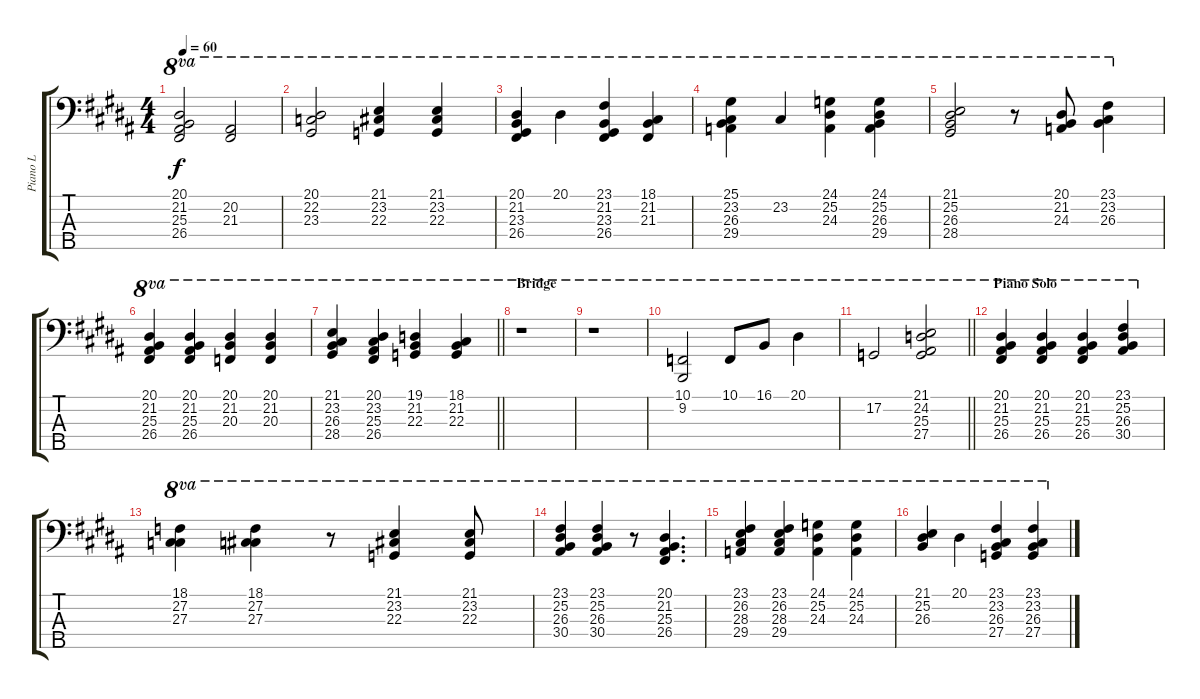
\track ("Piano L" "Piano L") {instrument acousticgrandpiano}
\staff {score tabs}
\tuning (G2 D2 A1 E1 B0) {hide}
\ts (4 4)
\tempo 60
\clef f4
\ks g#minor
(20.1 21.2 25.3 26.4).2{ot 8va dy f} (20.2 21.3).2{ot 8va} |
(20.1 22.2 23.3).2{ot 8va} (21.1 23.2 22.3).4{ot 8va} (21.1 23.2 22.3).4{ot 8va} |
(20.1 21.2 23.3 26.4).4{ot 8va} 20.1.4{ot 8va} (23.1 21.2 23.3 26.4).4{ot 8va} (18.1 21.2 21.3).4{ot 8va} |
(25.1 23.2 26.3 29.4).4{ot 8va} 23.2.4{ot 8va} (24.1 25.2 24.3).4{ot 8va} (24.1 25.2 26.3 29.4).4{ot 8va} |
(21.1 25.2 26.3 28.4).2{ot 8va} r.8{ot 8va} (20.1 21.2 24.3).8{ot 8va} (23.1 23.2 26.3).4{ot 8va} |
(20.1 21.2 25.3 26.4).4{ot 8va} (20.1 21.2 25.3 26.4).4{ot 8va} (20.1 21.2 20.3).4{ot 8va} (20.1 21.2 20.3).4{ot 8va} |
\barLineRight lightlight
(21.1 23.2 26.3 28.4).4{ot 8va} (20.1 23.2 25.3 26.4).4{ot 8va} (19.1 21.2 22.3).4{ot 8va} (18.1 21.2 22.3).4{ot 8va} |
\section ("" "Bridge")
r.1{ot 8va} |
r.1{ot 8va} |
(10.1 9.2).2{ot 8va} 10.1.8{ot 8va} 16.1.8{ot 8va} 20.1.4{ot 8va} |
\barLineRight lightlight
17.2.2{ot 8va} (21.1 24.2 25.3 27.4).2{ot 8va} |
\section ("" "Piano Solo")
(20.1 21.2 25.3 26.4).4{ot 8va} (20.1 21.2 25.3 26.4).4{ot 8va} (20.1 21.2 25.3 26.4).4{ot 8va} (23.1 25.2 26.3 30.4).4{ot 8va} |
(18.1 27.2 27.3).4{ot 8va} (18.1 27.2 27.3).4{ot 8va} r.8{ot 8va} (21.1 23.2 22.3).4{ot 8va} (21.1 23.2 22.3).8{ot 8va} |
(23.1 25.2 26.3 30.4).4{ot 8va} (23.1 25.2 26.3 30.4).4{ot 8va} r.8{ot 8va} (20.1 21.2 25.3 26.4).4{d ot 8va} |
(23.1 26.2 28.3 29.4).4{ot 8va} (23.1 26.2 28.3 29.4).4{ot 8va} (24.1 25.2 24.3).4{ot 8va} (24.1 25.2 24.3).4{ot 8va} |
(21.1 25.2 26.3).4{ot 8va} 20.1.4{ot 8va} (23.1 23.2 26.3 27.4).4{ot 8va} (23.1 23.2 26.3 27.4).4{ot 8va}
